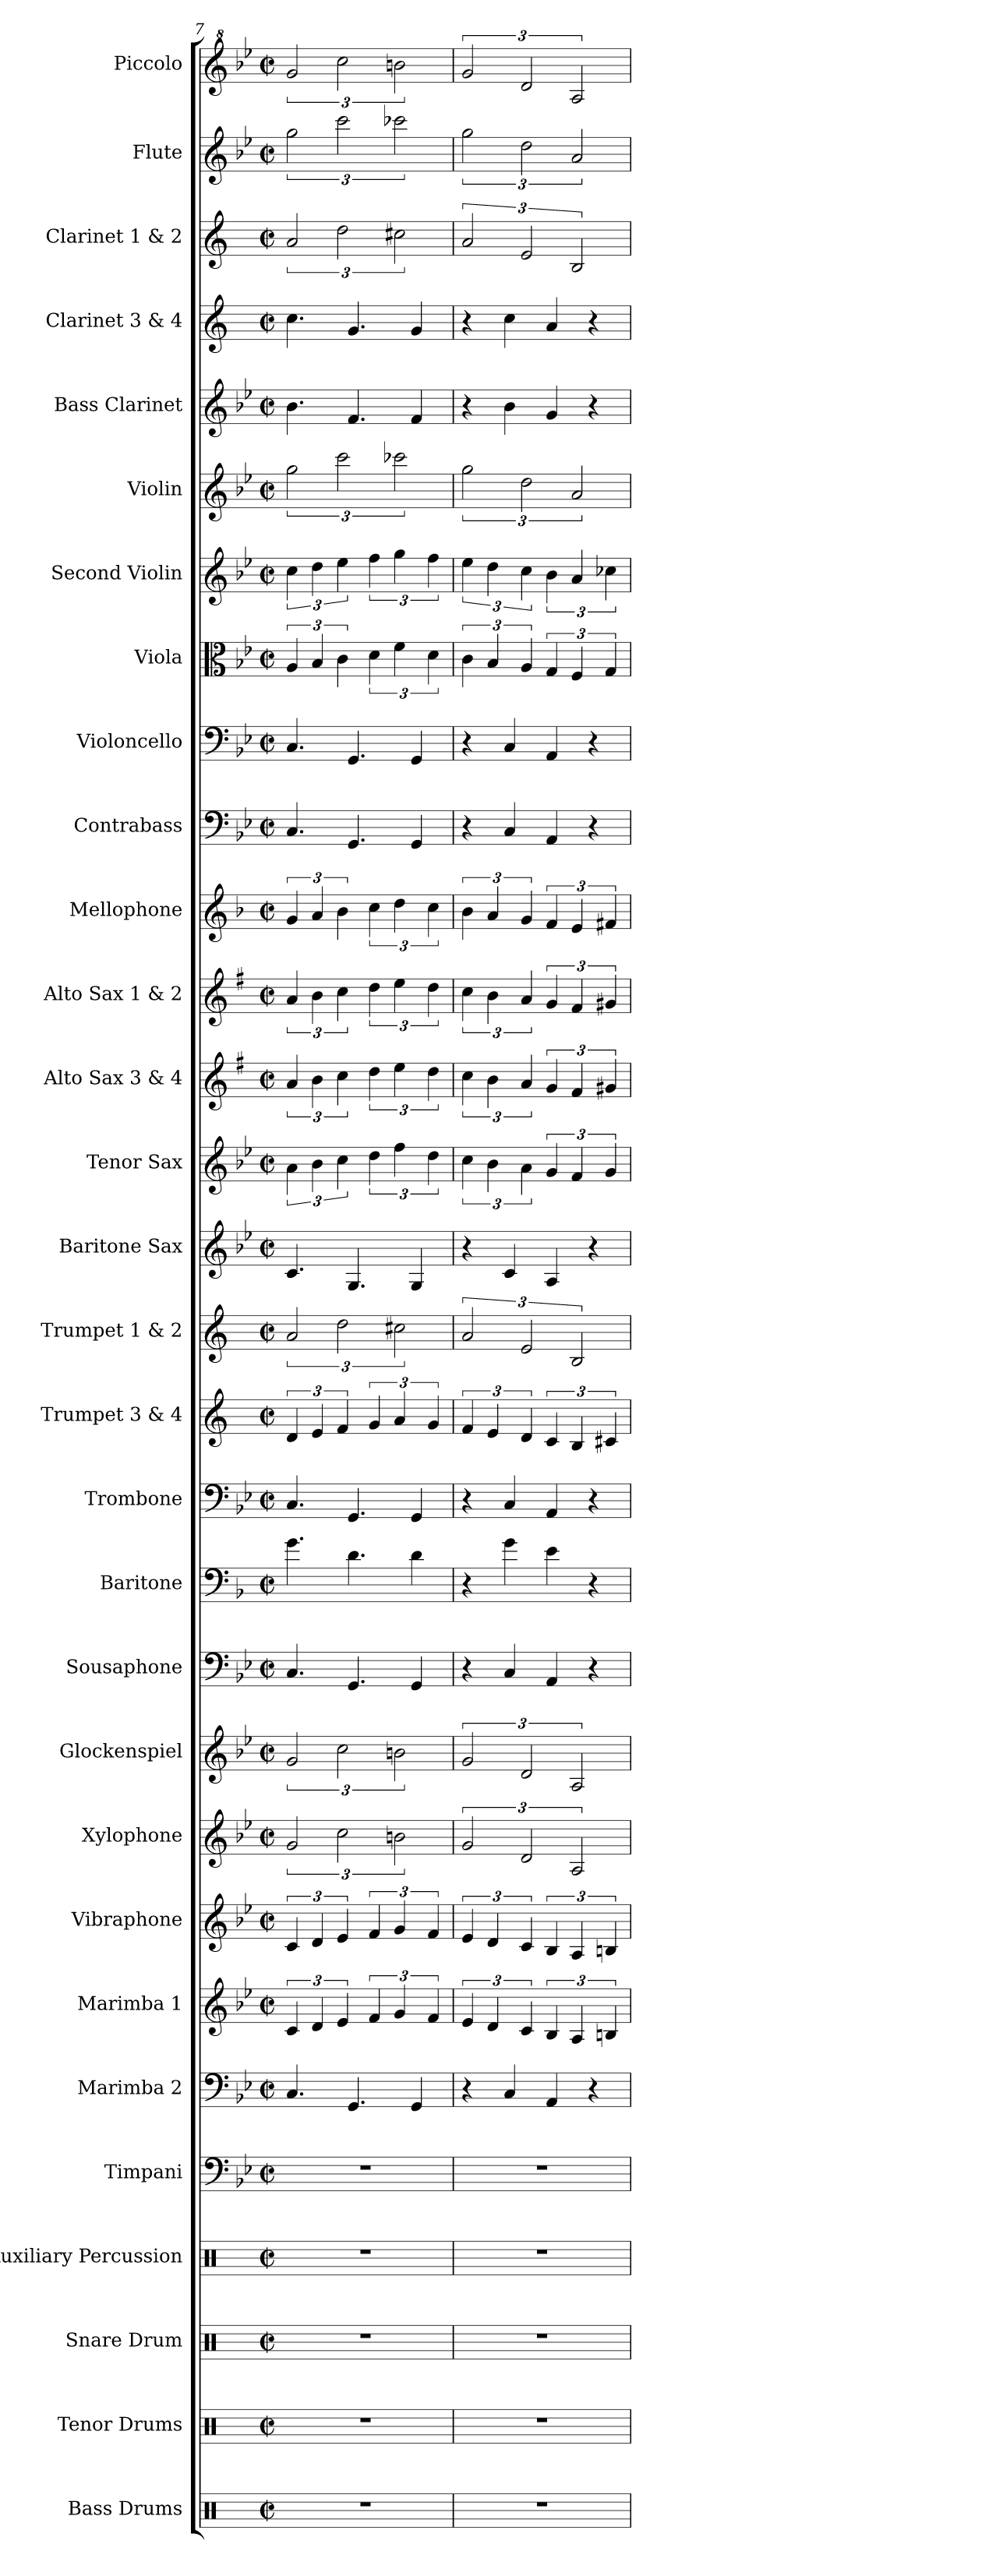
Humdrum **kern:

**kern	**kern	**kern	**kern	**kern	**kern	**kern	**kern	**kern	**kern	**kern	**kern	**kern	**kern	**kern	**kern	**kern	**kern	**kern	**kern	**kern	**kern	**kern	**kern	**kern	**kern	**kern	**kern	**kern	**kern
*part30	*part29	*part28	*part27	*part26	*part25	*part24	*part23	*part22	*part21	*part20	*part19	*part18	*part17	*part16	*part15	*part14	*part13	*part12	*part11	*part10	*part9	*part8	*part7	*part6	*part5	*part4	*part3	*part2	*part1
*staff30	*staff29	*staff28	*staff27	*staff26	*staff25	*staff24	*staff23	*staff22	*staff21	*staff20	*staff19	*staff18	*staff17	*staff16	*staff15	*staff14	*staff13	*staff12	*staff11	*staff10	*staff9	*staff8	*staff7	*staff6	*staff5	*staff4	*staff3	*staff2	*staff1
*I"Bass Drums	*I"Tenor Drums	*I"Snare Drum	*I"Auxiliary Percussion	*I"Timpani	*I"Marimba 2	*I"Marimba 1	*I"Vibraphone	*I"Xylophone	*I"Glockenspiel	*I"Sousaphone	*I"Baritone	*I"Trombone	*I"Trumpet 3 &amp; 4	*I"Trumpet 1 &amp; 2	*I"Baritone Sax	*I"Tenor Sax	*I"Alto Sax 3 &amp; 4	*I"Alto Sax 1 &amp; 2	*I"Mellophone	*I"Contrabass	*I"Violoncello	*I"Viola	*I"Second Violin	*I"Violin	*I"Bass Clarinet	*I"Clarinet 3 &amp; 4	*I"Clarinet 1 &amp; 2	*I"Flute	*I"Piccolo
*I'B.D.	*I'T.D.	*I'S.D.	*I'Aux. Perc.	*I'Timp.	*I'Mrm. 2	*I'Mrm. 1	*I'Vib.	*I'Xyl.	*I'Glk.	*	*I'Bar.	*I'Tbn.	*I'Tpt. 3&amp;4	*I'Tpt. 1&amp;2	*I'Bari. Sax.	*I'T. Sax.	*I'A. Sax. 3&amp;4	*I'A. Sax. 1&amp;2	*I'Mph.	*I'Cb.	*I'Vc.	*I'Vla.	*I'SVln.	*I'Vln.	*I'B. Cl.	*I'Cl. 3&amp;4	*I'Cl. 1&amp;2	*I'Fl.	*I'Picc.
*clefX	*clefX	*clefX	*clefX	*clefF4	*clefF4	*clefG2	*clefG2	*clefG2	*clefG2	*clefF4	*clefF4	*clefF4	*clefG2	*clefG2	*clefG2	*clefG2	*clefG2	*clefG2	*clefG2	*clefF4	*clefF4	*clefC3	*clefG2	*clefG2	*clefG2	*clefG2	*clefG2	*clefG2	*clefG^2
*	*	*	*	*	*	*	*	*ITrd-7c-12	*ITrd-14c-24	*	*ITrd4c7	*	*ITrd1c2	*ITrd1c2	*ITrd12c21	*ITrd8c14	*ITrd5c9	*ITrd5c9	*ITrd4c7	*ITrd7c12	*	*	*	*	*ITrd8c14	*ITrd1c2	*ITrd1c2	*	*ITrd-7c-12
*k[]	*k[]	*k[]	*k[]	*k[b-e-]	*k[b-e-]	*k[b-e-]	*k[b-e-]	*k[b-e-]	*k[b-e-]	*k[b-e-]	*k[b-e-]	*k[b-e-]	*k[b-e-]	*k[b-e-]	*k[b-e-]	*k[b-e-]	*k[b-e-]	*k[b-e-]	*k[b-e-]	*k[b-e-]	*k[b-e-]	*k[b-e-]	*k[b-e-]	*k[b-e-]	*k[b-e-]	*k[b-e-]	*k[b-e-]	*k[b-e-]	*k[b-e-]
*M2/2	*M2/2	*M2/2	*M2/2	*M2/2	*M2/2	*M2/2	*M2/2	*M2/2	*M2/2	*M2/2	*M2/2	*M2/2	*M2/2	*M2/2	*M2/2	*M2/2	*M2/2	*M2/2	*M2/2	*M2/2	*M2/2	*M2/2	*M2/2	*M2/2	*M2/2	*M2/2	*M2/2	*M2/2	*M2/2
*met(c|)	*met(c|)	*met(c|)	*met(c|)	*met(c|)	*met(c|)	*met(c|)	*met(c|)	*met(c|)	*met(c|)	*met(c|)	*met(c|)	*met(c|)	*met(c|)	*met(c|)	*met(c|)	*met(c|)	*met(c|)	*met(c|)	*met(c|)	*met(c|)	*met(c|)	*met(c|)	*met(c|)	*met(c|)	*met(c|)	*met(c|)	*met(c|)	*met(c|)	*met(c|)
=7	=7	=7	=7	=7	=7	=7	=7	=7	=7	=7	=7	=7	=7	=7	=7	=7	=7	=7	=7	=7	=7	=7	=7	=7	=7	=7	=7	=7	=7
1r	1r	1r	1r	1r	4.C/	6c/	6c/	3gg/	3ggg/	4.C/	4.c\	4.C/	6c/	3g/	4.C/	6A\	6c/	6c/	6c/	4.CC/	4.C/	6A/	6cc\	3gg\	4.B-\	4.b-\	3g/	3gg\	3ggg/
.	.	.	.	.	.	6d/	6d/	.	.	.	.	.	6d/	.	.	6B-\	6d\	6d\	6d/	.	.	6B-/	6dd\	.	.	.	.	.	.
.	.	.	.	.	.	6e-/	6e-/	3ccc\	3cccc\	.	.	.	6e-/	3cc\	.	6c\	6e-\	6e-\	6e-\	.	.	6c\	6ee-\	3ccc\	.	.	3cc\	3ccc\	3cccc\
.	.	.	.	.	4.GG/	.	.	.	.	4.GG/	4.G\	4.GG/	.	.	4.GG/	.	.	.	.	4.GGG/	4.GG/	.	.	.	4.F/	4.f/	.	.	.
.	.	.	.	.	.	6f/	6f/	.	.	.	.	.	6f/	.	.	6d\	6f\	6f\	6f\	.	.	6d\	6ff\	.	.	.	.	.	.
.	.	.	.	.	.	6g/	6g/	3bbn\	3bbbn\	.	.	.	6g/	3bn\	.	6f\	6g\	6g\	6g\	.	.	6f\	6gg\	3ccc-X\	.	.	3bn\	3ccc-X\	3bbbn\
.	.	.	.	.	4GG/	.	.	.	.	4GG/	4G\	4GG/	.	.	4GG/	.	.	.	.	4GGG/	4GG/	.	.	.	4F/	4f/	.	.	.
.	.	.	.	.	.	6f/	6f/	.	.	.	.	.	6f/	.	.	6d\	6f\	6f\	6f\	.	.	6d\	6ff\	.	.	.	.	.	.
=8	=8	=8	=8	=8	=8	=8	=8	=8	=8	=8	=8	=8	=8	=8	=8	=8	=8	=8	=8	=8	=8	=8	=8	=8	=8	=8	=8	=8	=8
1r	1r	1r	1r	1r	4r	6e-/	6e-/	3gg/	3ggg/	4r	4r	4r	6e-/	3g/	4r	6c\	6e-\	6e-\	6e-\	4r	4r	6c\	6ee-\	3gg\	4r	4r	3g/	3gg\	3ggg/
.	.	.	.	.	.	6d/	6d/	.	.	.	.	.	6d/	.	.	6B-\	6d\	6d\	6d/	.	.	6B-/	6dd\	.	.	.	.	.	.
.	.	.	.	.	4C/	.	.	.	.	4C/	4c\	4C/	.	.	4C/	.	.	.	.	4CC/	4C/	.	.	.	4B-\	4b-\	.	.	.
.	.	.	.	.	.	6c/	6c/	3dd/	3ddd/	.	.	.	6c/	3d/	.	6A\	6c/	6c/	6c/	.	.	6A/	6cc\	3dd\	.	.	3d/	3dd\	3ddd/
.	.	.	.	.	4AA/	6B-/	6B-/	.	.	4AA/	4A\	4AA/	6B-/	.	4AA/	6G/	6B-/	6B-/	6B-/	4AAA/	4AA/	6G/	6b-\	.	4G/	4g/	.	.	.
.	.	.	.	.	.	6A/	6A/	3a/	3aa/	.	.	.	6A/	3A/	.	6F/	6A/	6A/	6A/	.	.	6F/	6a/	3a/	.	.	3A/	3a/	3aa/
.	.	.	.	.	4r	.	.	.	.	4r	4r	4r	.	.	4r	.	.	.	.	4r	4r	.	.	.	4r	4r	.	.	.
.	.	.	.	.	.	6Bn/	6Bn/	.	.	.	.	.	6Bn/	.	.	6G/	6Bn/	6Bn/	6Bn/	.	.	6G/	6cc-X\	.	.	.	.	.	.
=	=	=	=	=	=	=	=	=	=	=	=	=	=	=	=	=	=	=	=	=	=	=	=	=	=	=	=	=	=
*-	*-	*-	*-	*-	*-	*-	*-	*-	*-	*-	*-	*-	*-	*-	*-	*-	*-	*-	*-	*-	*-	*-	*-	*-	*-	*-	*-	*-	*-
